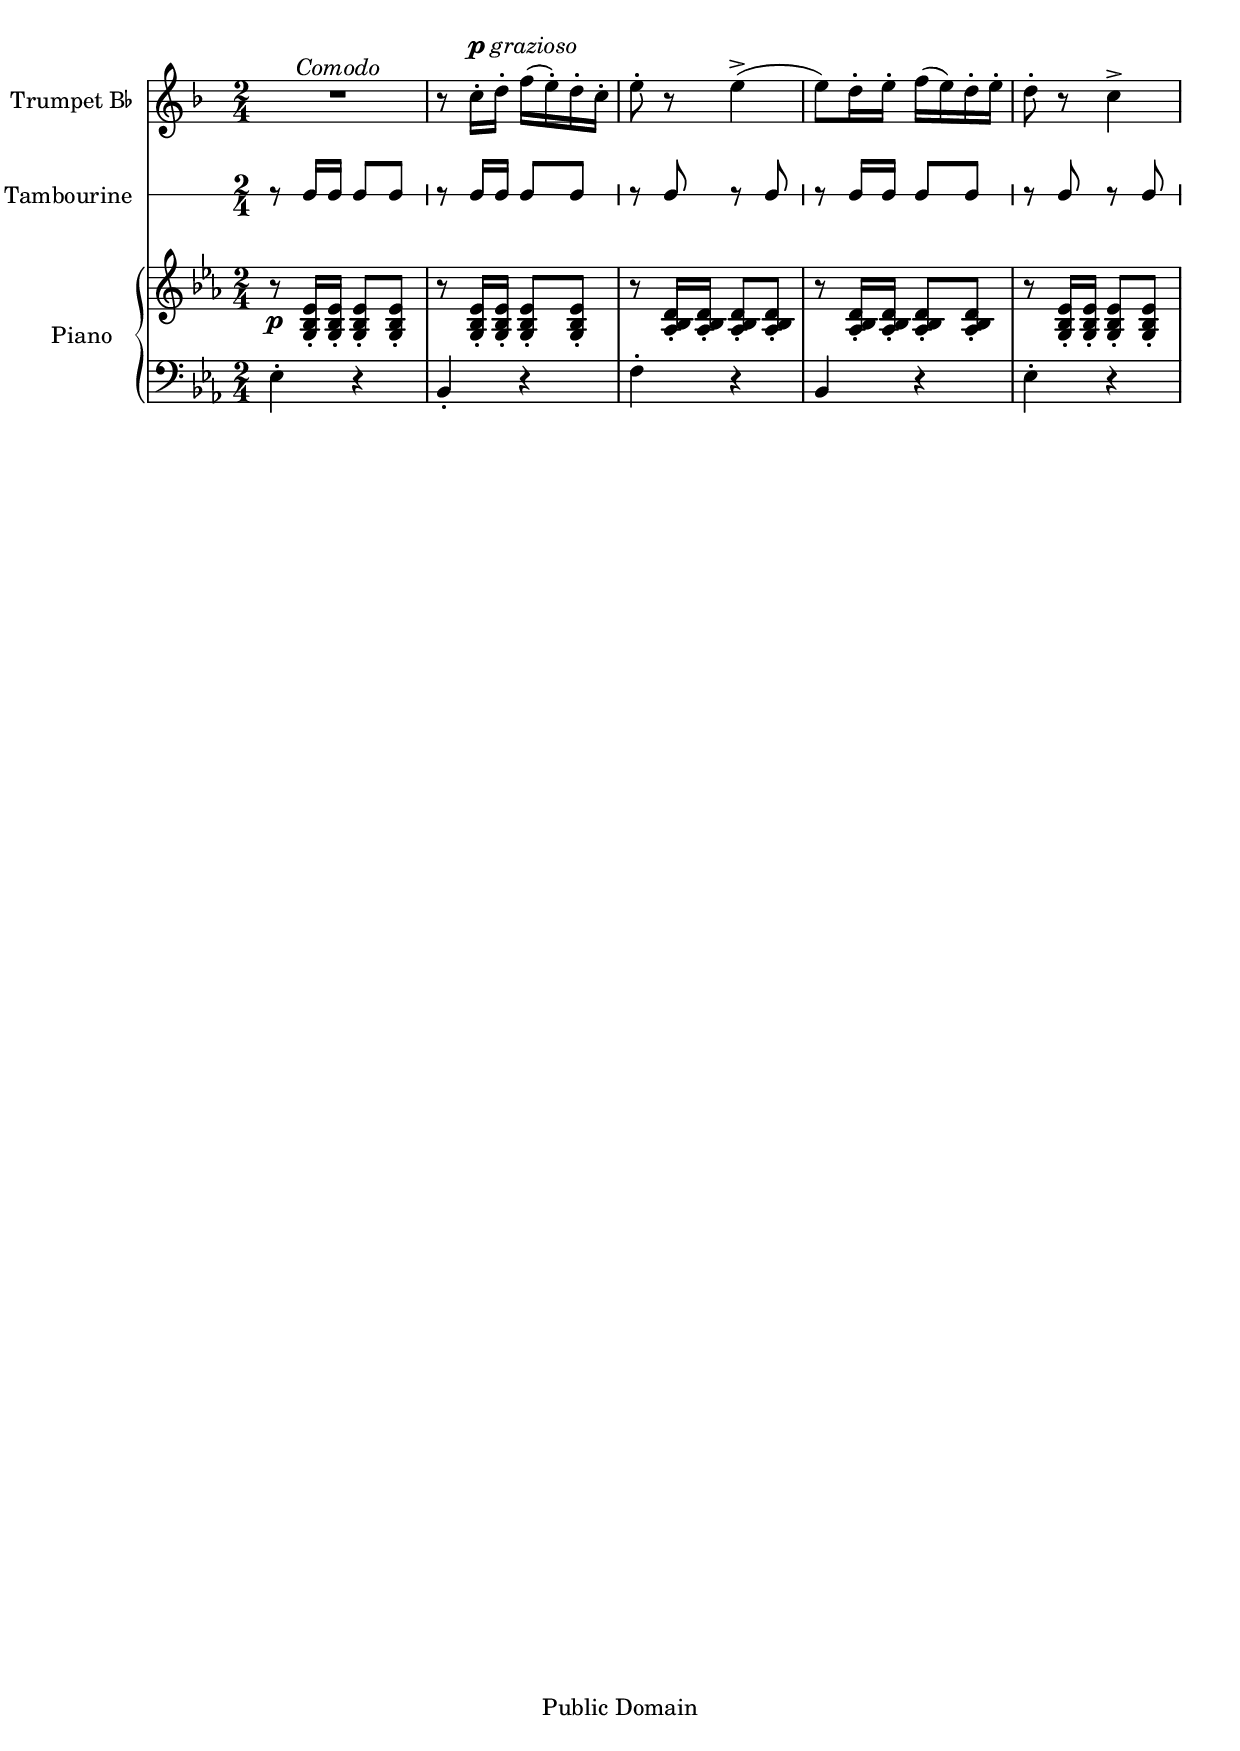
\version "2.15.32"
\include "catalan.ly"

\header {
  lsrtags = "headwords"
  texidoc = ""
  doctitle = "headword"
}

\header {
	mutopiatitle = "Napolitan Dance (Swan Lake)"
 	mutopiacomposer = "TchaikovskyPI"
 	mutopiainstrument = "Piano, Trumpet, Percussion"
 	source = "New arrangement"
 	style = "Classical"
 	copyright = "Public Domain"
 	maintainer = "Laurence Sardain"
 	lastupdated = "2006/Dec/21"
%	title = "Le Lac des Cygnes"
%	subtitle = "Danse Napolitaine"
%	composer = "Piotr Ilitch Tchaïkovski"
%	arranger = "arr. Laurence Sardain"
%       footer = "Mutopia-2006/12/22-896"
}

trompette = \relative do'' {
  \clef treble
  \key mib \major
  \time 2/4
  R2^\markup { \italic Comodo } |
  r8 \once \override TextScript #'padding = #2.0
  sib16-.^\markup {\dynamic p \italic grazioso} do-. mib( re)-. do-. sib-. |
  re8-. r8 re4->( |
  re8) do16-. re-. mib( re) do-. re-. |
  do8-. r8 sib4-> |
}

tambourin = \relative do' {
  \time 2/4
  r8 do16 do do8 do |
  r8 do16 do do8 do |
  r8 do r do |
  r8 do16 do do8 do |
  r8 do r do |
}

tambourinMidi = \drummode {
  \time 2/4
  r8 tamb16 tamb tamb8 tamb |
  r8 tamb16 tamb tamb8 tamb |
  r8 tamb r tamb |
  r8 tamb16 tamb tamb8 tamb |
  r8 tamb r tamb |
}

upper = \relative do' {
  \clef treble
  \key mib \major
  \time 2/4
  r8\p <sol sib mib>16-. <sol sib mib>-. <sol sib mib>8-. <sol sib mib>-. |
  r8 <sol sib mib>16-. <sol sib mib>-. <sol sib mib>8-. <sol sib mib>-. |
  r8 <lab sib re>16-. <lab sib re>-. <lab sib re>8-. <lab sib re>-. |
  r8 <lab sib re>16-. <lab sib re>-. <lab sib re>8-. <lab sib re>-. |
  r8 <sol sib mib>16-. <sol sib mib>-. <sol sib mib>8-. <sol sib mib>-. |
}

lower = \relative do {
  \clef bass
  \key mib \major
  \time 2/4
  mib4-. r4 |
  sib-. r |
  fa'-. r |
  sib, r |
  mib4-. r4 |
}


\score {
  <<
    \context Staff = "trumpet" <<
      \set Staff.instrumentName = \markup { "Trumpet" \concat{ B \teeny \raise #0.4 \flat } }
      \transpose sib do'
      \trompette
    >>
    \context RhythmicStaff = "tambourin" <<
      \set Staff.instrumentName = "Tambourine"
      \tambourin
    >>
    \context PianoStaff = "prima" <<
      \set PianoStaff.instrumentName = "Piano  "
      \context Staff = "uppera" \upper
      \context Staff = "lowera" \lower
    >>
  >>
  \layout { }
}
\score {
  <<
    \context Staff = "trumpet" {
      \set Staff.midiInstrument = "trumpet"
      \trompette
    }
    \context DrumStaff = "tambourin" {
      \tambourinMidi
    }
    \context Staff = "piano" <<
      \upper
      \lower
    >>
  >>
  \midi {
    \tempo 4 = 72
  }
}

